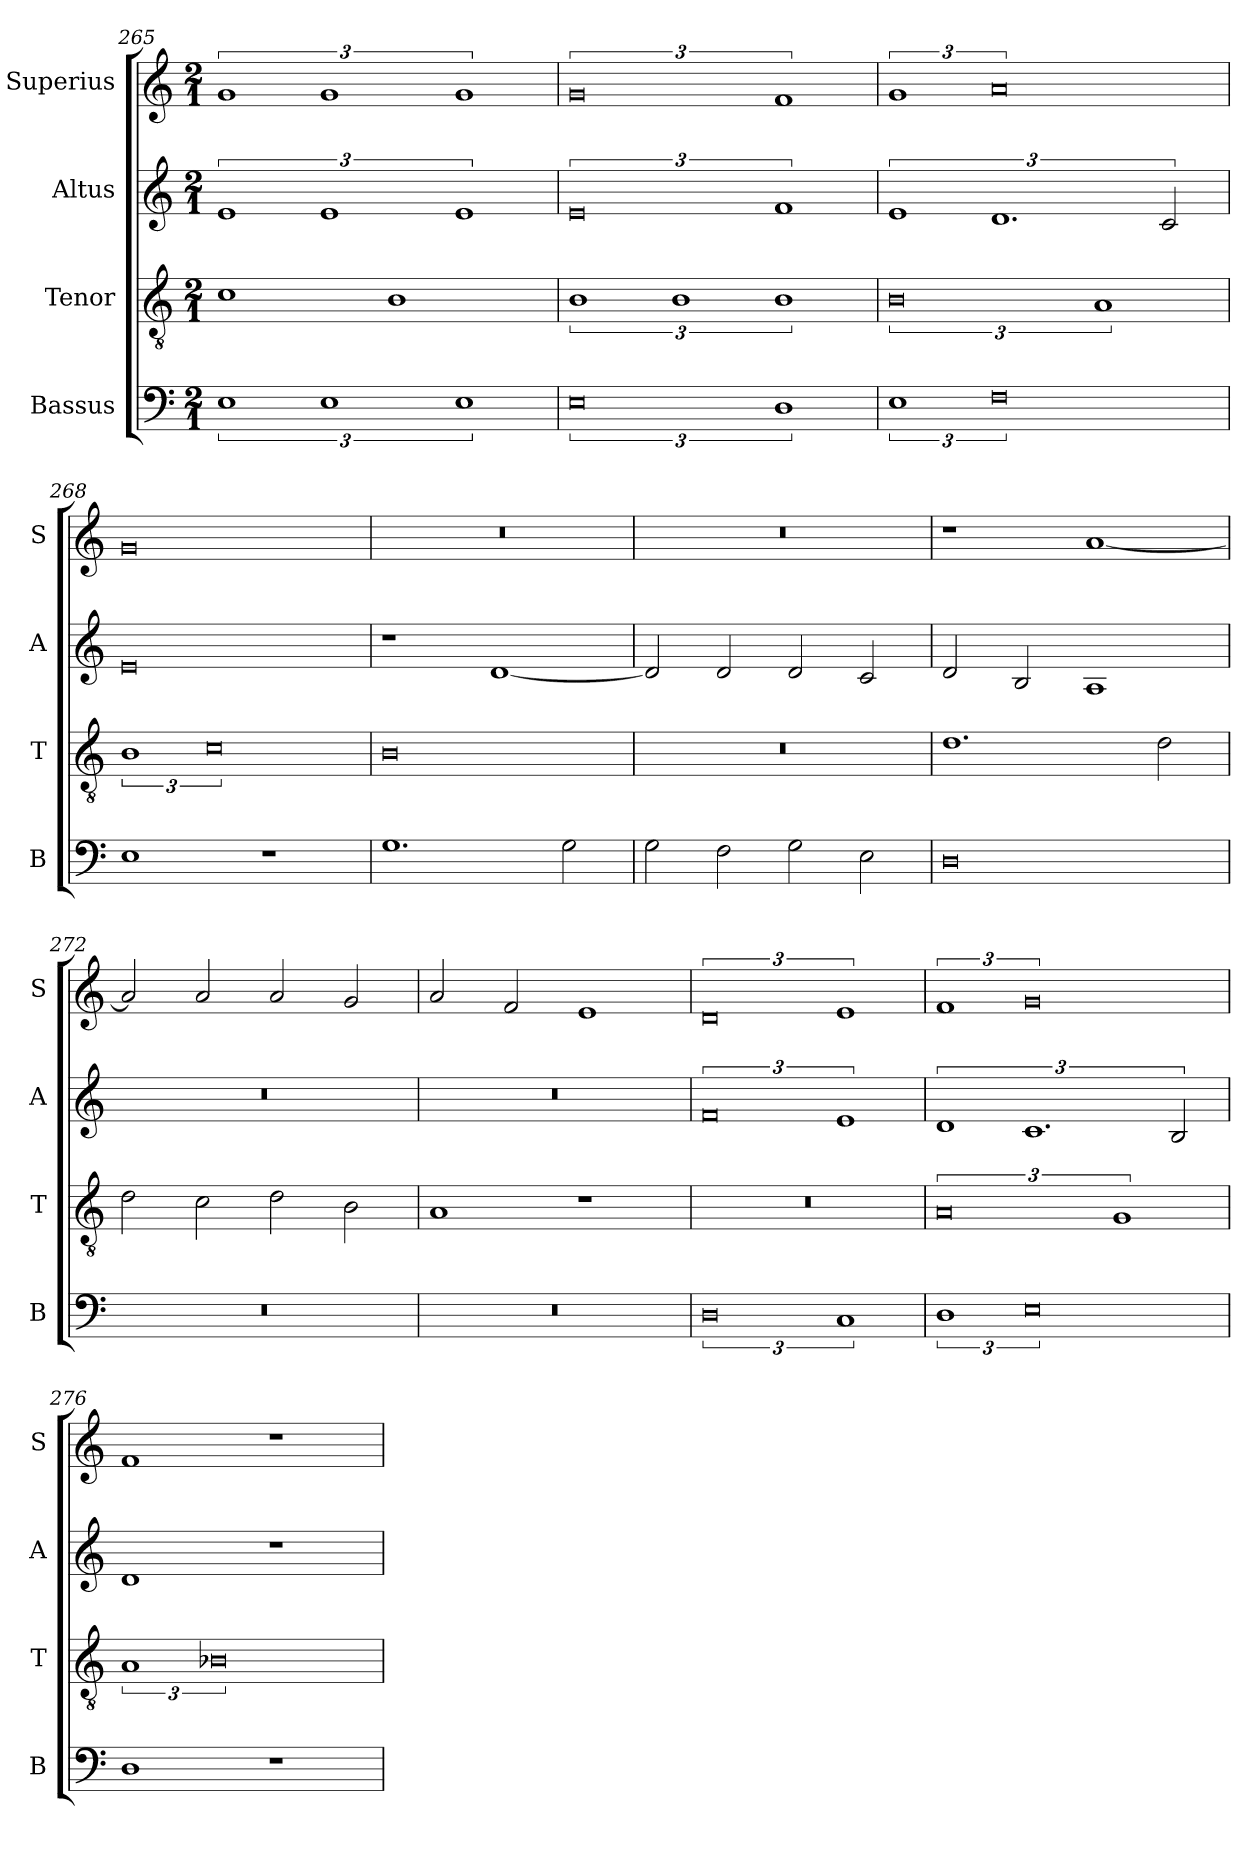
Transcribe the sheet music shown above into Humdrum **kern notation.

**kern	**kern	**kern	**kern
*part4	*part3	*part2	*part1
*staff4	*staff3	*staff2	*staff1
*I"Bassus	*I"Tenor	*I"Altus	*I"Superius
*I'B	*I'T	*I'A	*I'S
*clefF4	*clefGv2	*clefG2	*clefG2
*k[]	*k[]	*k[]	*k[]
*M2/1	*M2/1	*M2/1	*M2/1
=265	=265	=265	=265
3%2E	1c	3%2e	3%2g
3%2E	.	3%2e	3%2g
.	1B	.	.
3%2E	.	3%2e	3%2g
=266	=266	=266	=266
3%4E	3%2B	3%4e	3%4g
.	3%2B	.	.
3%2D	3%2B	3%2f	3%2f
=267	=267	=267	=267
3%2E	3%4B	3%2e	3%2g
3%4F	.	3%2.d	3%4a
.	3%2A	.	.
.	.	3c/	.
=268	=268	=268	=268
1E	3%2B	0e	0g
.	3%4c	.	.
1r	.	.	.
=269	=269	=269	=269
1.G	0B	1r	0r
.	.	[1d	.
2G\	.	.	.
=270	=270	=270	=270
2G\	0r	2d/]	0r
2F\	.	2d/	.
2G\	.	2d/	.
2E\	.	2c/	.
=271	=271	=271	=271
0D	1.d	2d/	1r
.	.	2B/	.
.	.	1A	[1a
.	2d\	.	.
=272	=272	=272	=272
0r	2d\	0r	2a/]
.	2c\	.	2a/
.	2d\	.	2a/
.	2B\	.	2g/
=273	=273	=273	=273
0r	1A	0r	2a/
.	.	.	2f/
.	1r	.	1e
=274	=274	=274	=274
3%4D	0r	3%4f	3%4d
3%2C	.	3%2e	3%2e
=275	=275	=275	=275
3%2D	3%4A	3%2d	3%2f
3%4E	.	3%2.c	3%4g
.	3%2G	.	.
.	.	3B/	.
=276	=276	=276	=276
1D	3%2A	1d	1f
.	3%4B-X	.	.
1r	.	1r	1r
=	=	=	=
*-	*-	*-	*-
